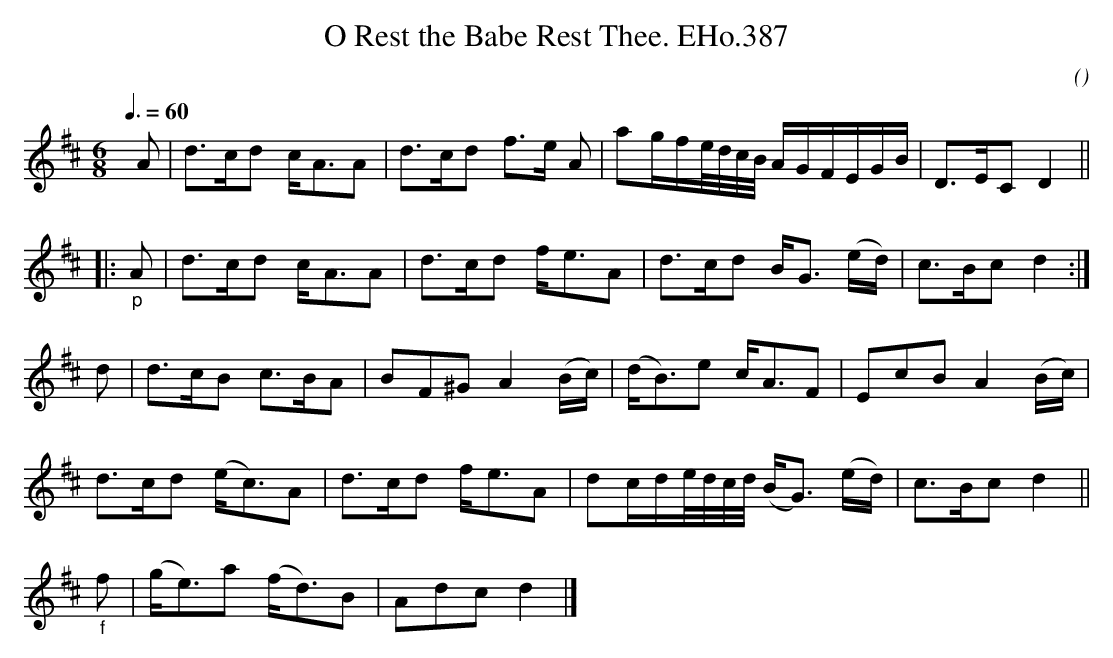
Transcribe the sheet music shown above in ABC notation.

X:1
T:O Rest the Babe Rest Thee. EHo.387
M:6/8
L:1/8
Q:3/8=60
C:
O:
K:D
yA | d>cd c<AA | d>cd f>e A | ag/f/e//d//c//B// A/G/F/E/G/B/ | D>EC D2 ||
|:"_p"A | d>cd c<AA | d>cd f<eA | d>cd B<G (e/d/) | c>Bc d2 :|
d | d>cB c>BA | BF^G A2(B/c/) | (d<B)e c<AF | EcB A2(B/c/) |
d>cd (e<c)A | d>cd f<eA | dc/d/e//d//c//d// (B<G) (e/d/)  | c>Bcd2 ||
"_f"f | (g<e)a (f<d)B | Adc d2 |]
